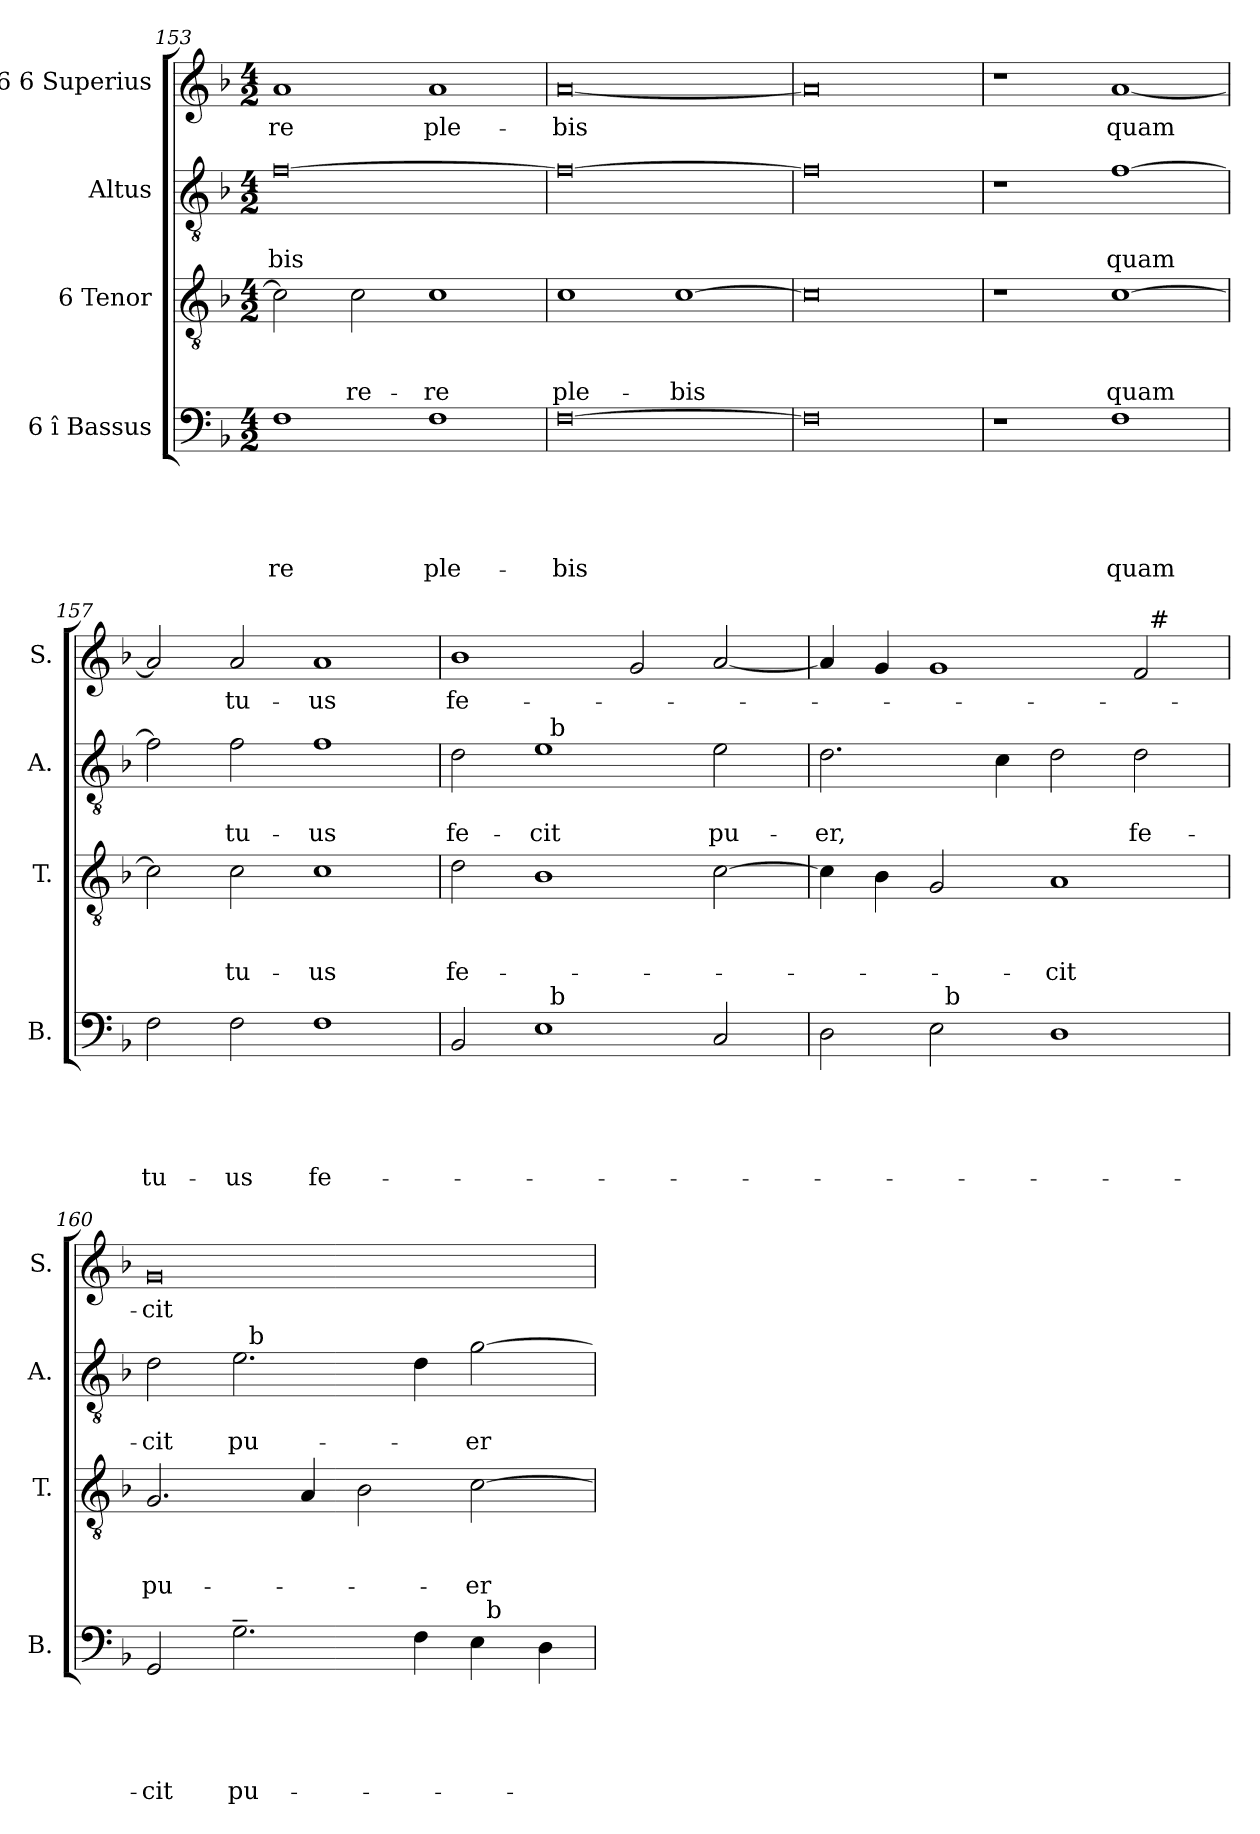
**kern	**text	**text	**text	**text	**text	**kern	**text	**text	**text	**kern	**text	**text	**kern	**text
*part4	*part4	*part4	*part4	*part4	*part4	*part3	*part3	*part3	*part3	*part2	*part2	*part2	*part1	*part1
*staff4	*staff4	*staff4	*staff4	*staff4	*staff4	*staff3	*staff3	*staff3	*staff3	*staff2	*staff2	*staff2	*staff1	*staff1
*I"6 î Bassus	*	*	*	*	*	*I"6 Tenor	*	*	*	*I"Altus	*	*	*I"6 6 Superius	*
*I'B.	*	*	*	*	*	*I'T.	*	*	*	*I'A.	*	*	*I'S.	*
!!LO:PB:g=z
*clefF4	*	*	*	*	*	*clefGv2	*	*	*	*clefGv2	*	*	*clefG2	*
*k[b-]	*	*	*	*	*	*k[b-]	*	*	*	*k[b-]	*	*	*k[b-]	*
*F:	*	*	*	*	*	*F:	*	*	*	*F:	*	*	*F:	*
*M4/2	*	*	*	*	*	*M4/2	*	*	*	*M4/2	*	*	*M4/2	*
=153	=153	=153	=153	=153	=153	=153	=153	=153	=153	=153	=153	=153	=153	=153
!	!	!	!	!	!LO:LY:b	!	!	!	!	!	!	!LO:LY:b	!	!LO:LY:b
1F	.	.	.	.	-re	2c\]	.	.	.	[>0f	.	-bis	1a	-re
!	!	!	!	!	!	!	!	!	!LO:LY:b	!	!	!	!	!
.	.	.	.	.	.	2c\	.	.	-re-	.	.	.	.	.
!	!	!	!	!	!LO:LY:b	!	!	!	!LO:LY:b	!	!	!	!	!LO:LY:b
1F	.	.	.	.	ple-	1c	.	.	-re	.	.	.	1a	ple-
=154	=154	=154	=154	=154	=154	=154	=154	=154	=154	=154	=154	=154	=154	=154
!	!	!	!	!	!LO:LY:b	!	!	!	!LO:LY:b	!	!	!	!	!LO:LY:b
[>0F	.	.	.	.	-bis	1c	.	.	ple-	0f_	.	.	[<0a	-bis
!	!	!	!	!	!	!	!	!	!LO:LY:b	!	!	!	!	!
.	.	.	.	.	.	[>1c	.	.	-bis	.	.	.	.	.
=155	=155	=155	=155	=155	=155	=155	=155	=155	=155	=155	=155	=155	=155	=155
0F]	.	.	.	.	.	0c]	.	.	.	0f]	.	.	0a]	.
=156	=156	=156	=156	=156	=156	=156	=156	=156	=156	=156	=156	=156	=156	=156
1r	.	.	.	.	.	1r	.	.	.	1r	.	.	1r	.
!	!	!	!	!	!LO:LY:b	!	!	!	!LO:LY:b	!	!	!LO:LY:b	!	!LO:LY:b
1F	.	.	.	.	quam	[>1c	.	.	quam	[>1f	.	quam	[<1a	quam
=157	=157	=157	=157	=157	=157	=157	=157	=157	=157	=157	=157	=157	=157	=157
!	!	!	!	!	!LO:LY:b	!	!	!	!	!	!	!	!	!
2F\	.	.	.	.	tu-	2c\]	.	.	.	2f\]	.	.	2a/]	.
!	!	!	!	!	!LO:LY:b	!	!	!	!LO:LY:b	!	!	!LO:LY:b	!	!LO:LY:b
2F\	.	.	.	.	-us	2c\	.	.	tu-	2f\	.	tu-	2a/	tu-
!	!	!	!	!	!LO:LY:b	!	!	!	!LO:LY:b	!	!	!LO:LY:b	!	!LO:LY:b
1F	.	.	.	.	fe-	1c	.	.	-us	1f	.	-us	1a	-us
=158	=158	=158	=158	=158	=158	=158	=158	=158	=158	=158	=158	=158	=158	=158
!	!	!	!	!	!	!	!	!	!LO:LY:b	!	!	!LO:LY:b	!	!LO:LY:b
*^	*	*	*	*	*	*	*	*	*	*^	*	*	*	*
2BB-/	2ryy	.	.	.	.	.	2d\	.	.	fe-	2d\	2ryy	.	fe-	1b-	fe-
!	!	!	!	!	!	!	!	!	!	!	!	!	!	!LO:LY:b	!	!
1E	32ryy	.	.	.	.	.	1B-	.	.	.	1e	32ryy	.	-cit	.	.
!	!	!	!	!	!	!	!	!	!	!	!	!LO:TX:a:t=b	!	!	!	!
!	!LO:TX:a:t=b	!	!	!	!	!	!	!	!	!	!	!	!	!	!	!
.	1ryy	.	.	.	.	.	.	.	.	.	.	1ryy	.	.	.	.
.	.	.	.	.	.	.	.	.	.	.	.	.	.	.	2g/	.
!	!	!	!	!	!	!	!	!	!	!	!	!	!	!LO:LY:b	!	!
2C/	.	.	.	.	.	.	[<2c\	.	.	.	2e\	.	.	pu-	[<2a/	.
.	4...ryy	.	.	.	.	.	.	.	.	.	.	4...ryy	.	.	.	.
!!LO:LB:g=z
=159	=159	=159	=159	=159	=159	=159	=159	=159	=159	=159	=159	=159	=159	=159	=159	=159
!	!	!	!	!	!	!	!	!	!	!	!	!	!	!LO:LY:b	!	!
*	*	*	*	*	*	*	*	*	*	*	*v	*v	*	*	*^	*
2D\	2ryy	.	.	.	.	.	4c\]	.	.	.	2.d\	.	-er,	4a/]	1ryy	.
.	.	.	.	.	.	.	4B-\	.	.	.	.	.	.	4g/	.	.
2E\	32ryy	.	.	.	.	.	2G/	.	.	.	.	.	.	1g	.	.
!	!LO:TX:a:t=b	!	!	!	!	!	!	!	!	!	!	!	!	!	!	!
.	1ryy	.	.	.	.	.	.	.	.	.	.	.	.	.	.	.
.	.	.	.	.	.	.	.	.	.	.	4c\	.	.	.	.	.
!	!	!	!	!	!	!	!	!	!	!LO:LY:b	!	!	!	!	!	!
1D	.	.	.	.	.	.	1A	.	.	-cit	2d\	.	.	.	2ryy	.
!	!	!	!	!	!	!	!	!	!	!	!	!	!LO:LY:b	!	!	!
.	.	.	.	.	.	.	.	.	.	.	2d\	.	fe-	2f/	32ryy	.
!	!	!	!	!	!	!	!	!	!	!	!	!	!	!	!LO:TX:a:t=#	!
.	4...ryy	.	.	.	.	.	.	.	.	.	.	.	.	.	4...ryy	.
=160	=160	=160	=160	=160	=160	=160	=160	=160	=160	=160	=160	=160	=160	=160	=160	=160
!	!	!	!	!	!	!LO:LY:b	!	!	!	!LO:LY:b	!	!	!LO:LY:b	!	!	!LO:LY:b
*	*	*	*	*	*	*	*	*	*	*	*^	*	*	*v	*v	*
2GG/	1ryy	.	.	.	.	-cit	2.G/	.	.	pu-	2d\	2ryy	.	-cit	0g	-cit
!	!	!	!	!	!	!LO:LY:b	!	!	!	!	!	!	!	!LO:LY:b	!	!
2.G~>\	.	.	.	.	.	pu-	.	.	.	.	2.e\	32ryy	.	pu-	.	.
!	!	!	!	!	!	!	!	!	!	!	!	!LO:TX:a:t=b	!	!	!	!
.	.	.	.	.	.	.	.	.	.	.	.	1ryy	.	.	.	.
.	.	.	.	.	.	.	4A/	.	.	.	.	.	.	.	.	.
.	2ryy	.	.	.	.	.	2B-\	.	.	.	.	.	.	.	.	.
4F\	.	.	.	.	.	.	.	.	.	.	4d\	.	.	.	.	.
!	!	!	!	!	!	!	!	!	!	!LO:LY:b	!	!	!	!LO:LY:b	!	!
4E\	32ryy	.	.	.	.	.	[>2c\	.	.	-er	[>2g\	.	.	-er	.	.
!	!LO:TX:a:t=b	!	!	!	!	!	!	!	!	!	!	!	!	!	!	!
.	4...ryy	.	.	.	.	.	.	.	.	.	.	4...ryy	.	.	.	.
4D\	.	.	.	.	.	.	.	.	.	.	.	.	.	.	.	.
*v	*v	*	*	*	*	*	*	*	*	*	*v	*v	*	*	*	*
=	=	=	=	=	=	=	=	=	=	=	=	=	=	=
*-	*-	*-	*-	*-	*-	*-	*-	*-	*-	*-	*-	*-	*-	*-
